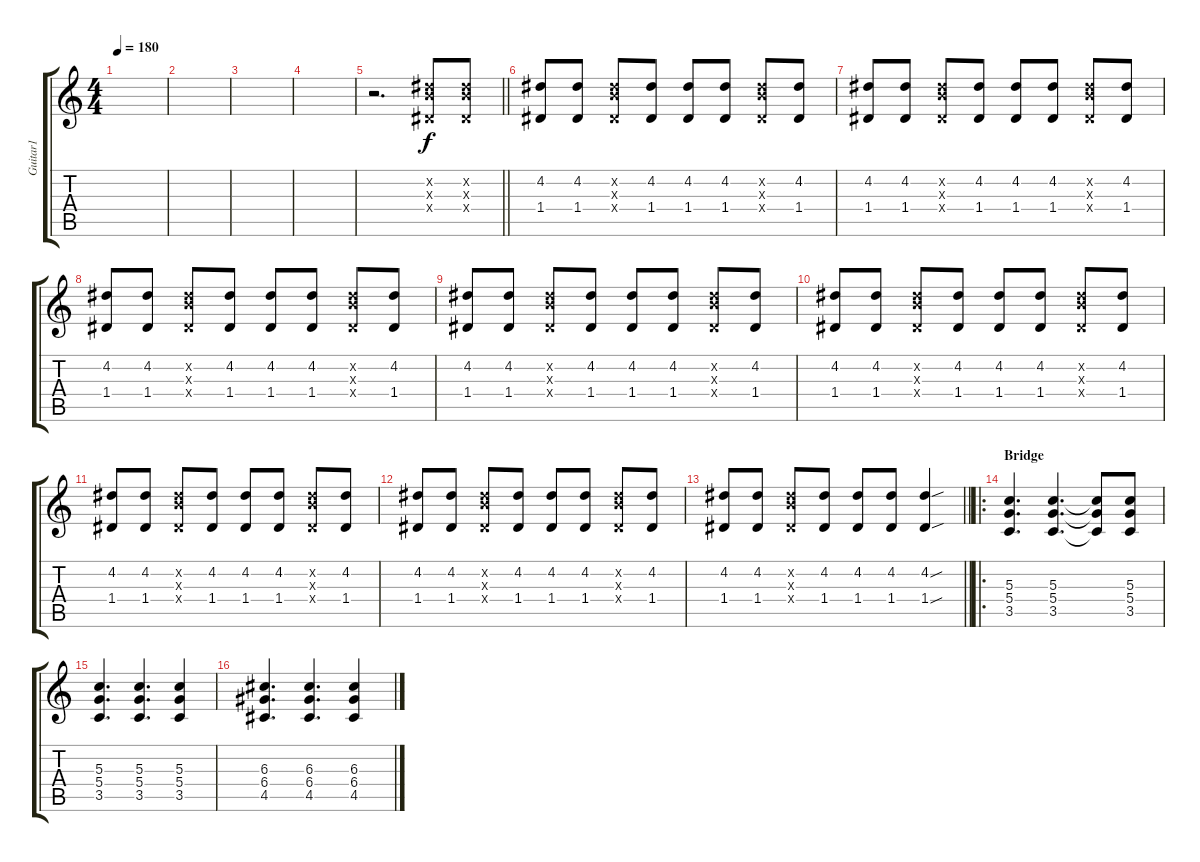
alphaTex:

\track ("Guitar1" "Guitar1") {instrument distortionguitar}
\staff {score tabs}
\tuning (E4 B3 G3 D3 A2 E2) {hide}
\ts (4 4)
\tempo 180
\clef g2
\ks c
|
|
|
|
\barLineRight lightlight
r.2{d} (4.2{x} 4.3{x} 1.4{x}).8 (4.2{x} 4.3{x} 1.4{x}).8 |
(4.2 1.4).8 (4.2 1.4).8 (4.2{x} 4.3{x} 1.4{x}).8 (4.2 1.4).8 (4.2 1.4).8 (4.2 1.4).8 (4.2{x} 4.3{x} 1.4{x}).8 (4.2 1.4).8 |
(4.2 1.4).8 (4.2 1.4).8 (4.2{x} 4.3{x} 1.4{x}).8 (4.2 1.4).8 (4.2 1.4).8 (4.2 1.4).8 (4.2{x} 4.3{x} 1.4{x}).8 (4.2 1.4).8 |
(4.2 1.4).8 (4.2 1.4).8 (4.2{x} 4.3{x} 1.4{x}).8 (4.2 1.4).8 (4.2 1.4).8 (4.2 1.4).8 (4.2{x} 4.3{x} 1.4{x}).8 (4.2 1.4).8 |
(4.2 1.4).8 (4.2 1.4).8 (4.2{x} 4.3{x} 1.4{x}).8 (4.2 1.4).8 (4.2 1.4).8 (4.2 1.4).8 (4.2{x} 4.3{x} 1.4{x}).8 (4.2 1.4).8 |
(4.2 1.4).8 (4.2 1.4).8 (4.2{x} 4.3{x} 1.4{x}).8 (4.2 1.4).8 (4.2 1.4).8 (4.2 1.4).8 (4.2{x} 4.3{x} 1.4{x}).8 (4.2 1.4).8 |
(4.2 1.4).8 (4.2 1.4).8 (4.2{x} 4.3{x} 1.4{x}).8 (4.2 1.4).8 (4.2 1.4).8 (4.2 1.4).8 (4.2{x} 4.3{x} 1.4{x}).8 (4.2 1.4).8 |
(4.2 1.4).8 (4.2 1.4).8 (4.2{x} 4.3{x} 1.4{x}).8 (4.2 1.4).8 (4.2 1.4).8 (4.2 1.4).8 (4.2{x} 4.3{x} 1.4{x}).8 (4.2 1.4).8 |
\barLineRight lightlight
(4.2 1.4).8 (4.2 1.4).8 (4.2{x} 4.3{x} 1.4{x}).8 (4.2 1.4).8 (4.2 1.4).8 (4.2 1.4).8 (4.2{sou} 1.4{sou}).4 |
\ro
\section ("" "Bridge")
(5.3 5.4 3.5).4{d} (5.3 5.4 3.5).4{d} (5.3{t} 5.4{t} 3.5{t}).8 (5.3 5.4 3.5).8 |
(5.3 5.4 3.5).4{d} (5.3 5.4 3.5).4{d} (5.3 5.4 3.5).4 |
(6.3 6.4 4.5).4{d} (6.3 6.4 4.5).4{d} (6.3 6.4 4.5).4
